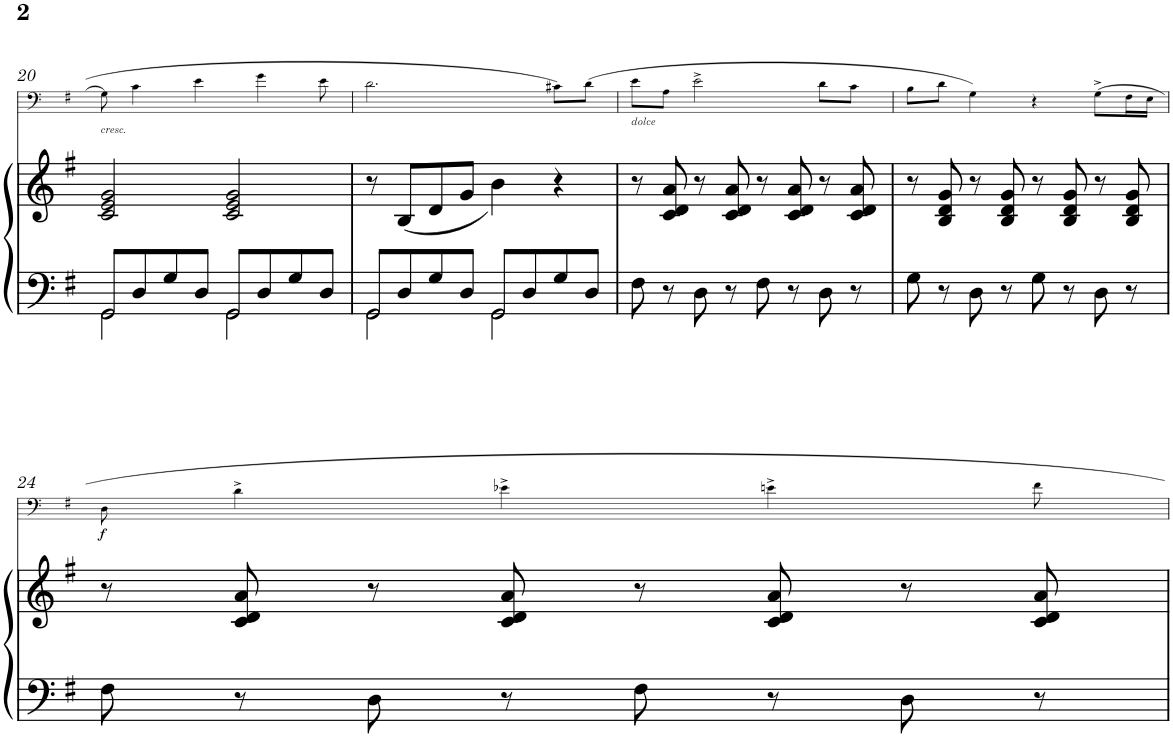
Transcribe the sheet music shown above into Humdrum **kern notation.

**kern	**kern	**kern	**dynam
*part2	*part2	*part1	*part1
*staff3	*staff2	*staff1	*staff1
*I"Piano	*	*I"Trombone	*
*I'Pno	*	*I'Trb	*
!!LO:PB:g=z
*clefF4	*clefG2	*clefF4	*
*k[f#]	*k[f#]	*k[f#]	*
*M4/4	*M4/4	*M4/4	*
*met(c)	*met(c)	*met(c)	*
=20	=20	=20	=20
!	!	!LO:TX:b:i:t=cresc.	!
!LO:N:head=open	!	!	!
*^	*	*	*
8GG/L	2GG\	2c/ 2e/ 2g/	8G\]	.
8D/	.	.	4c\	.
8G/	.	.	.	.
8D/J	.	.	4e\	.
!LO:N:head=open	!	!	!	!
8GG/L	2GG\	2c/ 2e/ 2g/	.	.
8D/	.	.	4g\	.
8G/	.	.	.	.
8D/J	.	.	8e\	.
=21	=21	=21	=21	=21
!LO:N:head=open	!	!	!	!
8GG/L	2GG\	8r	2.d\	.
8D/	.	(<8B/L	.	.
8G/	.	8d/	.	.
8D/J	.	8g/J	.	.
!LO:N:head=open	!	!	!	!
8GG/L	2GG\	4b\)	.	.
8D/	.	.	.	.
8G/	.	4r	8c#X\L	.
8D/J	.	.	(8d\J	.
*v	*v	*	*	*
=22	=22	=22	=22
!	!	!LO:TX:b:i:t=dolce	!
8F#\	8r	8e\L	.
8r	8c/ 8d/ 8a/	8A\J	.
8D\	8r	2e^\	.
8r	8c/ 8d/ 8a/	.	.
8F#\	8r	.	.
8r	8c/ 8d/ 8a/	.	.
8D\	8r	8d\L	.
8r	8c/ 8d/ 8a/	8c\J	.
=23	=23	=23	=23
8G\	8r	8B\L	.
8r	8B/ 8d/ 8g/	8d\J	.
8D\	8r	4G\)	.
8r	8B/ 8d/ 8g/	.	.
8G\	8r	4r	.
8r	8B/ 8d/ 8g/	.	.
8D\	8r	8G^\L	.
8r	8B/ 8d/ 8g/	16F#\L	.
.	.	16E\JJ	.
!!LO:LB:g=z
=24	=24	=24	=24
!	!	!	!LO:DY:b
8F#\	8r	8D\	f
8r	8c/ 8d/ 8a/	4d^\	.
8D\	8r	.	.
8r	8c/ 8d/ 8a/	4e-X^\	.
8F#\	8r	.	.
8r	8c/ 8d/ 8a/	4en^\	.
8D\	8r	.	.
8r	8c/ 8d/ 8a/	8f#\	.
=	=	=	=
*-	*-	*-	*-
